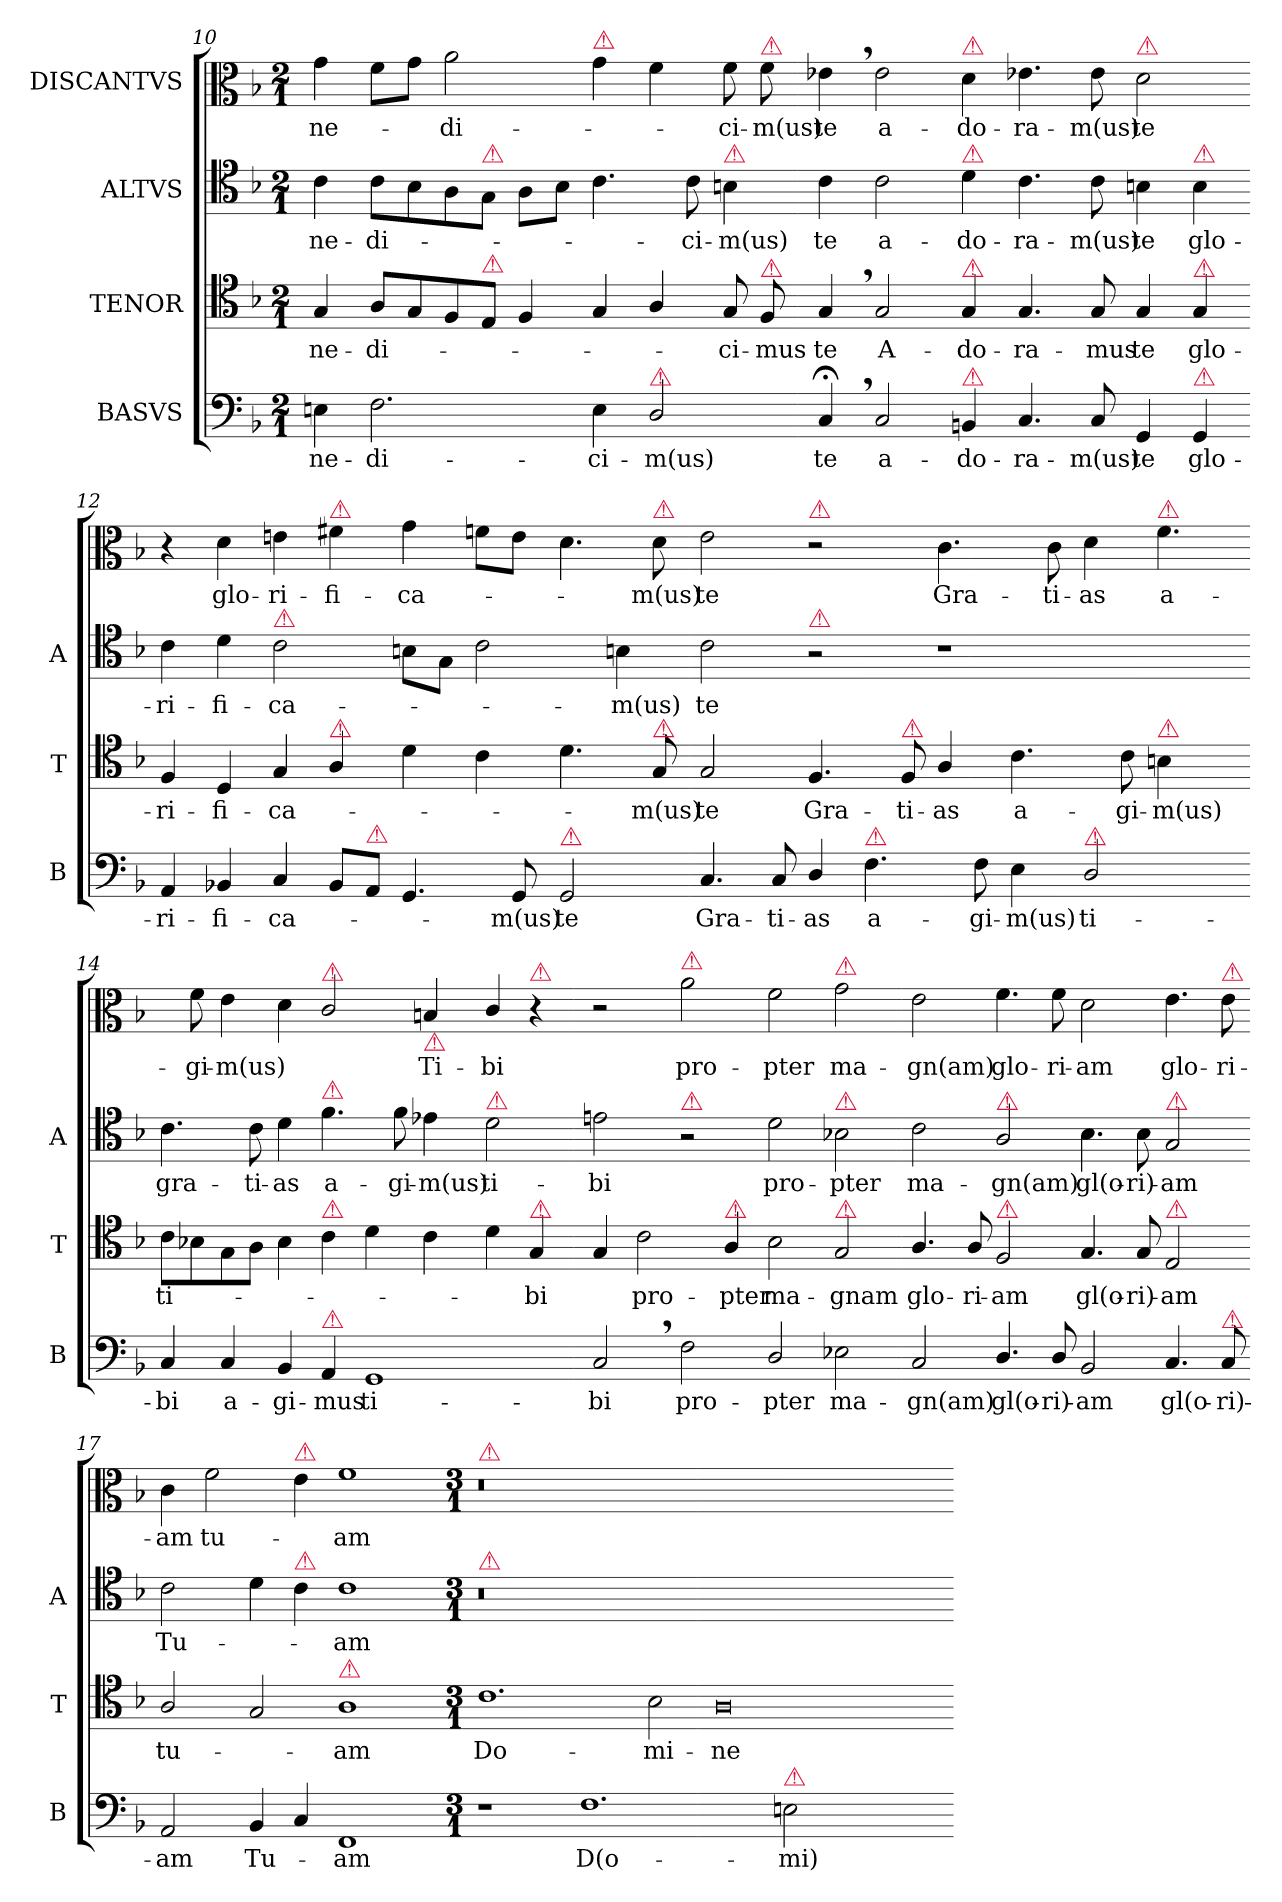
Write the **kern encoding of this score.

**kern	**text	**kern	**text	**kern	**text	**kern	**text
*part4	*part4	*part3	*part3	*part2	*part2	*part1	*part1
*staff4	*staff4	*staff3	*staff3	*staff2	*staff2	*staff1	*staff1
*I"BASVS	*	*I"TENOR	*	*I"ALTVS	*	*I"DISCANTVS	*
*I'B	*	*I'T	*	*I'A	*	*	*
*clefF4	*	*clefC4	*	*clefC4	*	*clefC3	*
*k[b-]	*	*k[b-]	*	*k[b-]	*	*k[b-]	*
*F:ion	*	*F:ion	*	*F:ion	*	*F:ion	*
*M2/1	*	*M2/1	*	*M2/1	*	*M2/1	*
=10	=10	=10	=10	=10	=10	=10	=10
4En\	-ne-	4G/	-ne-	4c\	-ne-	4g\	-ne-
2.F\	-di-	8A/L	-di-	8c\L	-di-	8f\L	.
.	.	8G/	.	8B-\	.	8g\J	.
.	.	8F/	.	8A\	.	2a\	-di-
!	!	!	!	!LO:TX:a:color=crimson:t=⚠	!	!	!
!	!	!LO:TX:a:color=crimson:t=⚠	!	!	!	!	!
.	.	8E/J	.	8G\J	.	.	.
.	.	4F/	.	8A\L	.	.	.
.	.	.	.	8B-\J	.	.	.
!	!	!	!	!	!	!LO:TX:a:color=crimson:t=⚠	!
4E\	-ci-	4G/	.	4.c\	.	4g\	.
!LO:TX:a:color=crimson:t=⚠	!	!	!	!	!	!	!
2D/	-m(us)	4A/	.	.	.	4f\	.
.	.	.	.	8c\	-ci-	.	.
!	!	!	!	!LO:TX:a:color=crimson:t=⚠	!	!	!
.	.	8G/	-ci-	4Bn\	-m(us)	8f\	-ci-
!	!	!	!	!	!	!LO:TX:a:color=crimson:t=⚠	!
!	!	!LO:TX:a:color=crimson:t=⚠	!	!	!	!	!
.	.	8F/	-mus	.	.	8f\	-m(us)
=11-	=11-	=11-	=11-	=11-	=11-	=11-	=11-
4C;<,/	te	4G,/	te	4c\	te	4e-X,\	te
2C/	a-	2G/	A-	2c\	a-	2e-\	a-
!	!	!	!	!	!	!LO:TX:a:color=crimson:t=⚠	!
!	!	!	!	!LO:TX:a:color=crimson:t=⚠	!	!	!
!	!	!LO:TX:a:color=crimson:t=⚠	!	!	!	!	!
!LO:TX:a:color=crimson:t=⚠	!	!	!	!	!	!	!
4BBn/	-do-	4G/	-do-	4d\	-do-	4d\	-do-
4.C/	-ra-	4.G/	-ra-	4.c\	-ra-	4.e-X\	-ra-
8C/	-m(us)	8G/	-mus	8c\	-m(us)	8e-\	-m(us)
!	!	!	!	!	!	!LO:TX:a:color=crimson:t=⚠	!
4GG/	te	4G/	te	4Bn\	te	2d\	te
!	!	!	!	!LO:TX:a:color=crimson:t=⚠	!	!	!
!	!	!LO:TX:a:color=crimson:t=⚠	!	!	!	!	!
!LO:TX:a:color=crimson:t=⚠	!	!	!	!	!	!	!
4GG/	glo-	4G/	glo-	4B\	glo-	.	.
=12-	=12-	=12-	=12-	=12-	=12-	=12-	=12-
4AA/	-ri-	4F/	-ri-	4c\	-ri-	4r	.
4BB-X/	-fi-	4D/	-fi-	4d\	-fi-	4d\	glo-
!	!	!	!	!LO:TX:a:color=crimson:t=⚠	!	!	!
4C/	-ca-	4G/	-ca-	2c\	-ca-	4en\	-ri-
!	!	!	!	!	!	!LO:TX:a:color=crimson:t=⚠	!
!	!	!LO:TX:a:color=crimson:t=⚠	!	!	!	!	!
8BB-/L	.	4A/	.	.	.	4f#X\	-fi-
!LO:TX:a:color=crimson:t=⚠	!	!	!	!	!	!	!
8AA/J	.	.	.	.	.	.	.
4.GG/	.	4d\	.	8Bn\L	.	4g\	-ca-
.	.	.	.	8G\J	.	.	.
.	.	4c\	.	2c\	.	8fn\L	.
8GG/	-m(us)	.	.	.	.	8e\J	.
!LO:TX:a:color=crimson:t=⚠	!	!	!	!	!	!	!
2GG/	te	4.d\	.	.	.	4.d\	.
.	.	.	.	4Bn\	-m(us)	.	.
!	!	!	!	!	!	!LO:TX:a:color=crimson:t=⚠	!
!	!	!LO:TX:a:color=crimson:t=⚠	!	!	!	!	!
.	.	8G/	-m(us)	.	.	8d\	-m(us)
=13-	=13-	=13-	=13-	=13-	=13-	=13-	=13-
4.C/	Gra-	2G/	te	2c\	te	2e\	te
8C/	-ti-	.	.	.	.	.	.
!	!	!	!	!	!	!LO:TX:a:color=crimson:t=⚠	!
!	!	!	!	!LO:TX:a:color=crimson:t=⚠	!	!	!
4D/	-as	4.F/	Gra-	2r	.	2r	.
!LO:TX:a:color=crimson:t=⚠	!	!	!	!	!	!	!
4.F\	a-	.	.	.	.	.	.
!	!	!LO:TX:a:color=crimson:t=⚠	!	!	!	!	!
.	.	8F/	-ti-	.	.	.	.
.	.	4A/	-as	1r	.	4.c\	Gra-
8F\	-gi-	.	.	.	.	.	.
4E\	-m(us)	4.c\	a-	.	.	.	.
.	.	.	.	.	.	8c\	-ti-
!LO:TX:a:color=crimson:t=⚠	!	!	!	!	!	!	!
2D/	ti-	.	.	.	.	4d\	-as
.	.	8c\	-gi-	.	.	.	.
!	!	!	!	!	!	!LO:TX:a:color=crimson:t=⚠	!
!	!	!LO:TX:a:color=crimson:t=⚠	!	!	!	!	!
.	.	4Bn\	-m(us)	.	.	4.f\	a-
8ryy	.	8ryy	.	8ryy	.	.	.
=14-	=14-	=14-	=14-	=14-	=14-	=14-	=14-
4C/	-bi	8c\L	ti-	4.c\	gra-	8ryy	.
.	.	8B-X\	.	.	.	8f\	-gi-
4C/	a-	8G\	.	.	.	4e\	-m(us)
.	.	8A\J	.	8c\	-ti-	.	.
4BB-/	-gi-	4B-\	.	4d\	-as	4d\	.
!	!	!	!	!	!	!LO:TX:a:color=crimson:t=⚠	!
!	!	!	!	!LO:TX:a:color=crimson:t=⚠	!	!	!
!	!	!LO:TX:a:color=crimson:t=⚠	!	!	!	!	!
!LO:TX:a:color=crimson:t=⚠	!	!	!	!	!	!	!
4AA/	-mus	4c\	.	4.f\	a-	2c/	.
1GG	ti-	4d\	.	.	.	.	.
.	.	.	.	8f\	-gi-	.	.
!	!	!	!	!	!	!LO:TX:b:color=crimson:t=⚠	!
.	.	4c\	.	4e-X\	-m(us)	4Bn/	Ti-
!	!	!	!	!LO:TX:a:color=crimson:t=⚠	!	!	!
.	.	4d\	.	2d\	ti-	4c/	-bi
!	!	!	!	!	!	!LO:TX:a:color=crimson:t=⚠	!
!	!	!LO:TX:a:color=crimson:t=⚠	!	!	!	!	!
.	.	4G/	-bi	.	.	4r	.
=15-	=15-	=15-	=15-	=15-	=15-	=15-	=15-
2C,/	-bi	4G/	.	2en\	-bi	2r	.
.	.	2c\	pro-	.	.	.	.
!	!	!	!	!	!	!LO:TX:a:color=crimson:t=⚠	!
!	!	!	!	!LO:TX:a:color=crimson:t=⚠	!	!	!
2F\	pro-	.	.	2r	.	2a\	pro-
!	!	!LO:TX:a:color=crimson:t=⚠	!	!	!	!	!
.	.	4A/	-pter	.	.	.	.
2D/	-pter	2B-\	ma-	2d\	pro-	2f\	-pter
!	!	!	!	!	!	!LO:TX:a:color=crimson:t=⚠	!
!	!	!	!	!LO:TX:a:color=crimson:t=⚠	!	!	!
!	!	!LO:TX:a:color=crimson:t=⚠	!	!	!	!	!
2E-X\	ma-	2G/	-gnam	2B-X\	-pter	2g\	ma-
=16-	=16-	=16-	=16-	=16-	=16-	=16-	=16-
2C/	-gn(am)	4.A/	glo-	2c\	ma-	2e\	-gn(am)
.	.	8A/	-ri-	.	.	.	.
!	!	!	!	!LO:TX:a:color=crimson:t=⚠	!	!	!
!	!	!LO:TX:a:color=crimson:t=⚠	!	!	!	!	!
4.D/	gl(o-	2F/	-am	2A/	-gn(am)	4.f\	glo-
8D/	-ri)-	.	.	.	.	8f\	-ri-
2BB-/	-am	4.G/	gl(o-	4.B-\	gl(o-	2d\	-am
.	.	8G/	-ri)-	8B-\	-ri)-	.	.
!	!	!	!	!LO:TX:a:color=crimson:t=⚠	!	!	!
!	!	!LO:TX:a:color=crimson:t=⚠	!	!	!	!	!
!	!LO:LY:i	!	!	!	!	!	!LO:LY:i
4.C/	gl(o-	2E/	-am	2G/	-am	4.e\	glo-
!	!	!	!	!	!	!LO:TX:a:color=crimson:t=⚠	!
!LO:TX:a:color=crimson:t=⚠	!	!	!	!	!	!	!
!	!LO:LY:i	!	!	!	!	!	!LO:LY:i
8C/	-ri)-	.	.	.	.	8e\	-ri-
=17-	=17-	=17-	=17-	=17-	=17-	=17-	=17-
!	!LO:LY:i	!	!	!	!	!	!LO:LY:i
2AA/	-am	2A/	tu-	2c\	Tu-	4c\	-am
.	.	.	.	.	.	2f\	tu-
4BB-/	Tu-	2G/	.	4d\	.	.	.
!	!	!	!	!	!	!LO:TX:a:color=crimson:t=⚠	!
!	!	!	!	!LO:TX:a:color=crimson:t=⚠	!	!	!
4C/	.	.	.	4c\	.	4e\	.
!	!	!LO:TX:a:color=crimson:t=⚠	!	!	!	!	!
1FF	-am	1A	-am	1c	-am	1f	-am
=18-	=18-	=18-	=18-	=18-	=18-	=18-	=18-
*M3/1	*	*M3/1	*	*M3/1	*	*M3/1	*
!	!	!	!	!	!	!LO:TX:a:color=crimson:t=⚠	!
!	!	!	!	!LO:TX:a:color=crimson:t=⚠	!	!	!
1r	.	1.c	Do-	0.r	.	0.r	.
1.F	D(o-	.	.	.	.	.	.
.	.	2B-\	-mi-	.	.	.	.
.	.	0A	-ne	.	.	.	.
!LO:TX:a:color=crimson:t=⚠	!	!	!	!	!	!	!
2En\	-mi)-	.	.	.	.	.	.
1ryy	.	.	.	1ryy	.	1ryy	.
=-	=-	=-	=-	=-	=-	=-	=-
*-	*-	*-	*-	*-	*-	*-	*-
